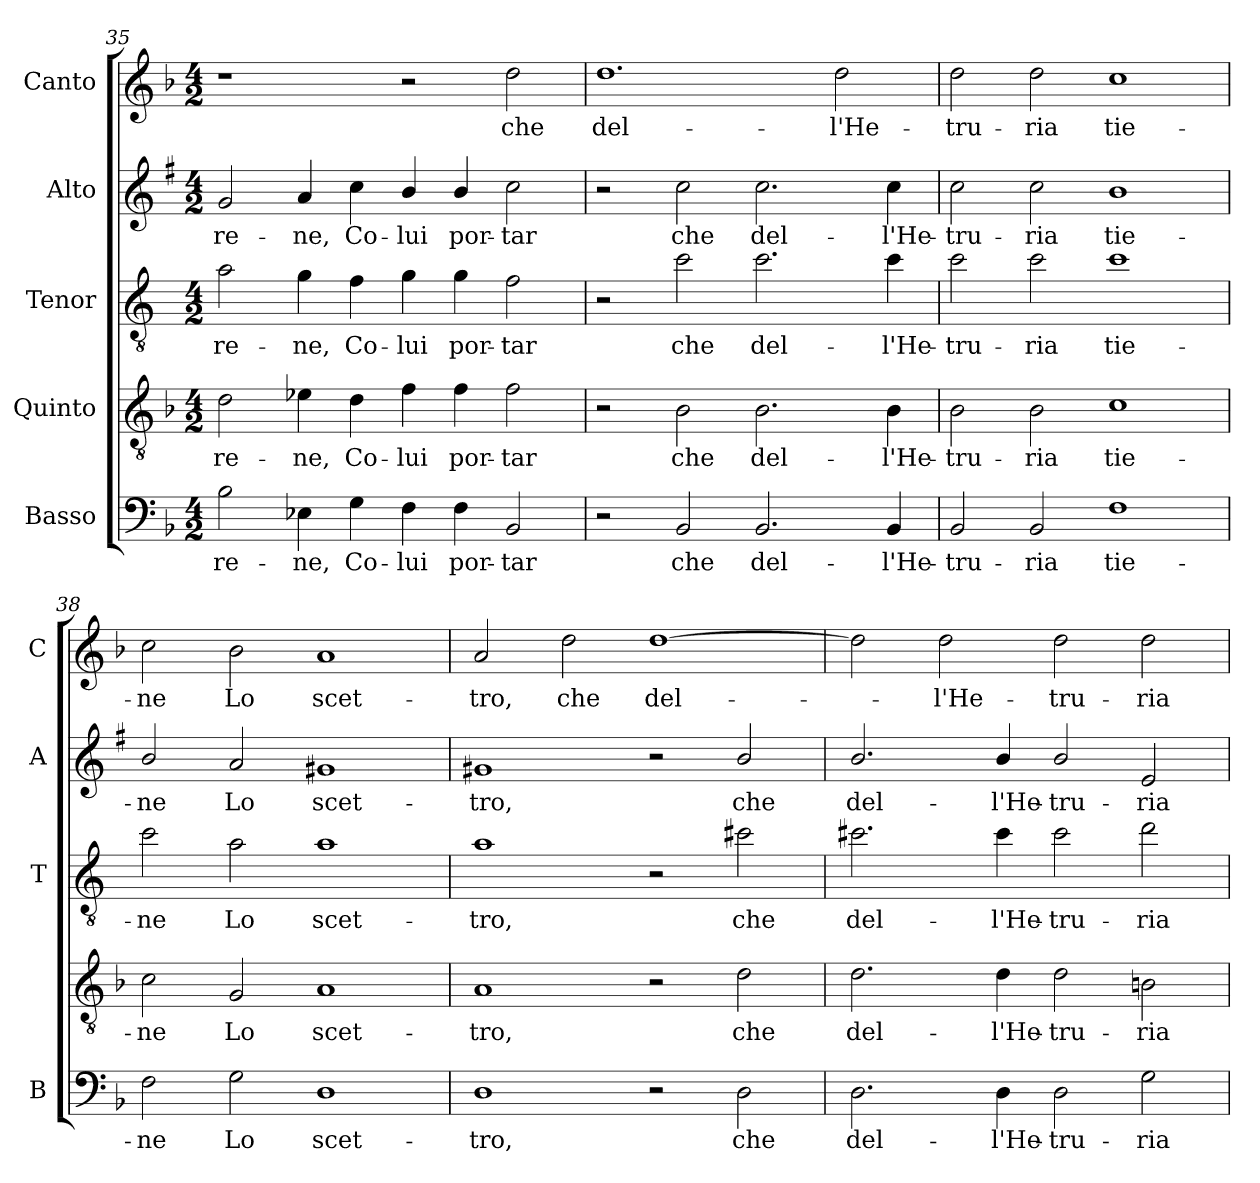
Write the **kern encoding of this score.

**kern	**text	**kern	**text	**kern	**text	**kern	**text	**kern	**text
*part5	*part5	*part4	*part4	*part3	*part3	*part2	*part2	*part1	*part1
*staff5	*staff5	*staff4	*staff4	*staff3	*staff3	*staff2	*staff2	*staff1	*staff1
*I"Basso	*	*I"Quinto	*	*I"Tenor	*	*I"Alto	*	*I"Canto	*
*I'B	*	*	*	*I'T	*	*I'A	*	*I'C	*
*clefF4	*	*clefGv2	*	*clefGv2	*	*clefG2	*	*clefG2	*
*	*	*	*	*ITrd4c7	*	*ITrd1c2	*	*	*
*k[b-]	*	*k[b-]	*	*k[b-]	*	*k[b-]	*	*k[b-]	*
*F:	*	*F:	*	*F:	*	*F:	*	*F:	*
*M4/2	*	*M4/2	*	*M4/2	*	*M4/2	*	*M4/2	*
=35	=35	=35	=35	=35	=35	=35	=35	=35	=35
!	!LO:LY:b	!	!LO:LY:b	!	!LO:LY:b	!	!LO:LY:b	!	!
2B-\	-re-	2d\	-re-	2d\	-re-	2f/	-re-	1r	.
!	!LO:LY:b	!	!LO:LY:b	!	!LO:LY:b	!	!LO:LY:b	!	!
4E-X\	-ne,	4e-X\	-ne,	4c\	-ne,	4g/	-ne,	.	.
!	!LO:LY:b	!	!LO:LY:b	!	!LO:LY:b	!	!LO:LY:b	!	!
4G\	Co-	4d\	Co-	4B-\	Co-	4b-\	Co-	.	.
!	!LO:LY:b	!	!LO:LY:b	!	!LO:LY:b	!	!LO:LY:b	!	!
4F\	-lui	4f\	-lui	4c\	-lui	4a/	-lui	2r	.
!	!LO:LY:b	!	!LO:LY:b	!	!LO:LY:b	!	!LO:LY:b	!	!
4F\	por-	4f\	por-	4c\	por-	4a/	por-	.	.
!	!LO:LY:b	!	!LO:LY:b	!	!LO:LY:b	!	!LO:LY:b	!	!LO:LY:b
2BB-/	-tar	2f\	-tar	2B-\	-tar	2b-\	-tar	2dd\	che
=36	=36	=36	=36	=36	=36	=36	=36	=36	=36
!	!	!	!	!	!	!	!	!	!LO:LY:b
2r	.	2r	.	2r	.	2r	.	1.dd	del-
!	!LO:LY:b	!	!LO:LY:b	!	!LO:LY:b	!	!LO:LY:b	!	!
2BB-/	che	2B-\	che	2f\	che	2b-\	che	.	.
!	!LO:LY:b	!	!LO:LY:b	!	!LO:LY:b	!	!LO:LY:b	!	!
2.BB-/	del-	2.B-\	del-	2.f\	del-	2.b-\	del-	.	.
!	!	!	!	!	!	!	!	!	!LO:LY:b
.	.	.	.	.	.	.	.	2dd\	-l'He-
!	!LO:LY:b	!	!LO:LY:b	!	!LO:LY:b	!	!LO:LY:b	!	!
4BB-/	-l'He-	4B-\	-l'He-	4f\	-l'He-	4b-\	-l'He-	.	.
!!LO:LB:g=z
=37	=37	=37	=37	=37	=37	=37	=37	=37	=37
!	!LO:LY:b	!	!LO:LY:b	!	!LO:LY:b	!	!LO:LY:b	!	!LO:LY:b
2BB-/	-tru-	2B-\	-tru-	2f\	-tru-	2b-\	-tru-	2dd\	-tru-
!	!LO:LY:b	!	!LO:LY:b	!	!LO:LY:b	!	!LO:LY:b	!	!LO:LY:b
2BB-/	-ria	2B-\	-ria	2f\	-ria	2b-\	-ria	2dd\	-ria
!	!LO:LY:b	!	!LO:LY:b	!	!LO:LY:b	!	!LO:LY:b	!	!LO:LY:b
1F	tie-	1c	tie-	1f	tie-	1a	tie-	1cc	tie-
=38	=38	=38	=38	=38	=38	=38	=38	=38	=38
!	!LO:LY:b	!	!LO:LY:b	!	!LO:LY:b	!	!LO:LY:b	!	!LO:LY:b
2F\	-ne	2c\	-ne	2f\	-ne	2a/	-ne	2cc\	-ne
!	!LO:LY:b	!	!LO:LY:b	!	!LO:LY:b	!	!LO:LY:b	!	!LO:LY:b
2G\	Lo	2G/	Lo	2d\	Lo	2g/	Lo	2b-\	Lo
!	!LO:LY:b	!	!LO:LY:b	!	!LO:LY:b	!	!LO:LY:b	!	!LO:LY:b
1D	scet-	1A	scet-	1d	scet-	1f#X	scet-	1a	scet-
=39	=39	=39	=39	=39	=39	=39	=39	=39	=39
!	!LO:LY:b	!	!LO:LY:b	!	!LO:LY:b	!	!LO:LY:b	!	!LO:LY:b
1D	-tro,	1A	-tro,	1d	-tro,	1f#X	-tro,	2a/	-tro,
!	!	!	!	!	!	!	!	!	!LO:LY:b
.	.	.	.	.	.	.	.	2dd\	che
!	!	!	!	!	!	!	!	!	!LO:LY:b
2r	.	2r	.	2r	.	2r	.	[1dd	del-
!	!LO:LY:b	!	!LO:LY:b	!	!LO:LY:b	!	!LO:LY:b	!	!
2D\	che	2d\	che	2f#X\	che	2a/	che	.	.
=40	=40	=40	=40	=40	=40	=40	=40	=40	=40
!	!LO:LY:b	!	!LO:LY:b	!	!LO:LY:b	!	!LO:LY:b	!	!
2.D\	del-	2.d\	del-	2.f#X\	del-	2.a/	del-	2dd\]	.
!	!	!	!	!	!	!	!	!	!LO:LY:b
.	.	.	.	.	.	.	.	2dd\	-l'He-
!	!LO:LY:b	!	!LO:LY:b	!	!LO:LY:b	!	!LO:LY:b	!	!
4D\	-l'He-	4d\	-l'He-	4f#\	-l'He-	4a/	-l'He-	.	.
!	!LO:LY:b	!	!LO:LY:b	!	!LO:LY:b	!	!LO:LY:b	!	!LO:LY:b
2D\	-tru-	2d\	-tru-	2f#\	-tru-	2a/	-tru-	2dd\	-tru-
!	!LO:LY:b	!	!LO:LY:b	!	!LO:LY:b	!	!LO:LY:b	!	!LO:LY:b
2G\	-ria	2Bn\	-ria	2g\	-ria	2d/	-ria	2dd\	-ria
=	=	=	=	=	=	=	=	=	=
*-	*-	*-	*-	*-	*-	*-	*-	*-	*-
